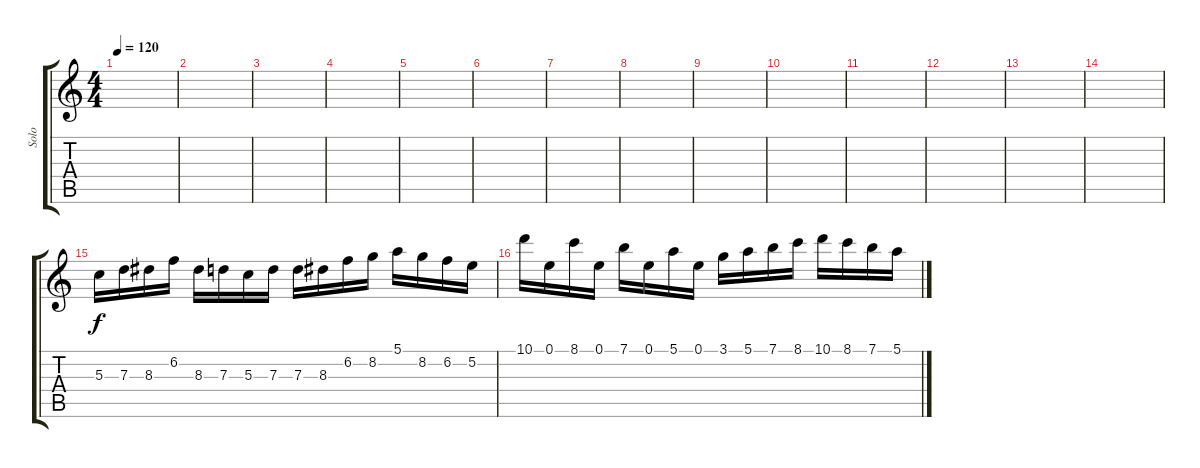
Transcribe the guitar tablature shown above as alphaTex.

\track ("Solo" "Solo") {instrument overdrivenguitar}
\staff {score tabs}
\tuning (E4 B3 G3 D3 A2 E2) {hide}
\ts (4 4)
\tempo 120
\clef g2
\ks c
|
|
|
|
|
|
|
|
|
|
|
|
|
|
5.3.16 7.3.16 8.3.16 6.2.16 8.3.16 7.3.16 5.3.16 7.3.16 7.3.16 8.3.16 6.2.16 8.2.16 5.1.16 8.2.16 6.2.16 5.2.16 |
10.1.16 0.1.16 8.1.16 0.1.16 7.1.16 0.1.16 5.1.16 0.1.16 3.1.16 5.1.16 7.1.16 8.1.16 10.1.16 8.1.16 7.1.16 5.1.16
